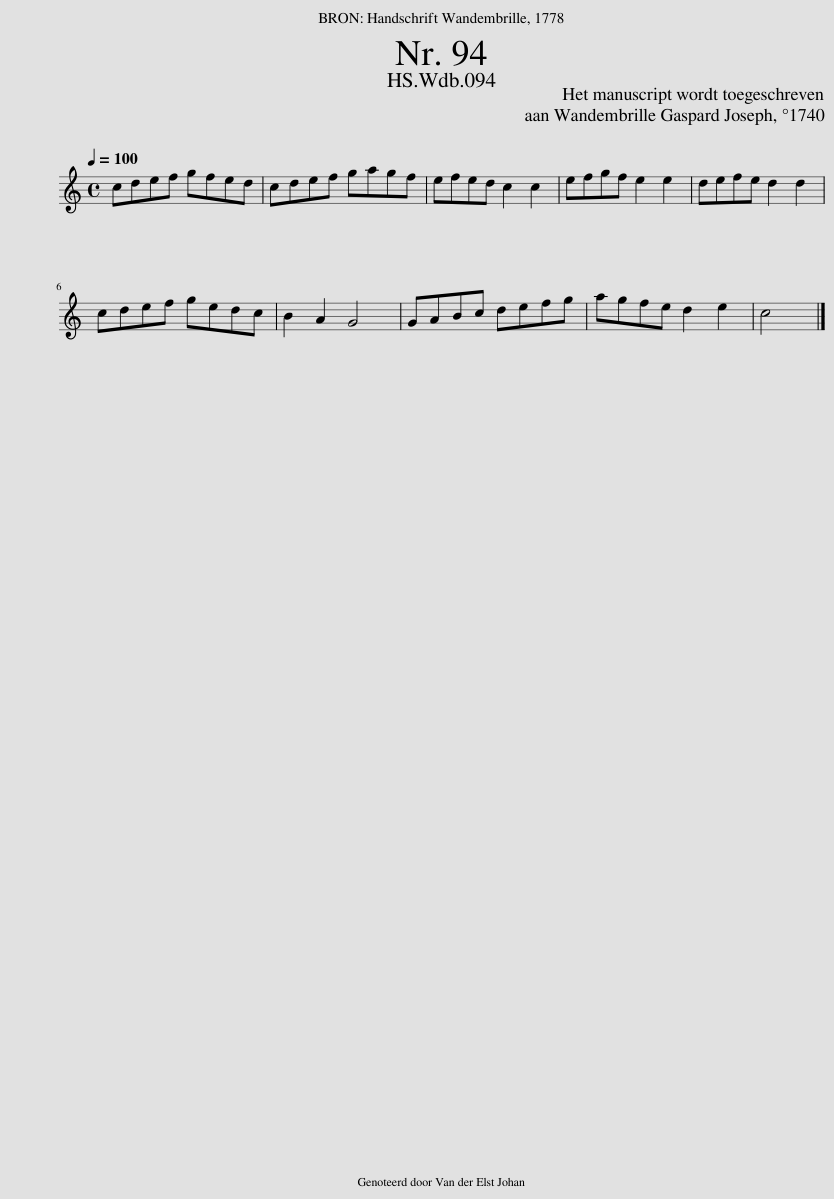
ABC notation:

X:1
L:1/8
Q:1/4=100
M:4/4
I:linebreak $
K:C
V:1 treble
V:1
 cdef gfed | cdef gagf | efed c2 c2 | efgf e2 e2 | defe d2 d2 |$ %5
 cdef gedc | B2 A2 G4 | GABc defg | agfe d2 e2 | c4 |] %10
